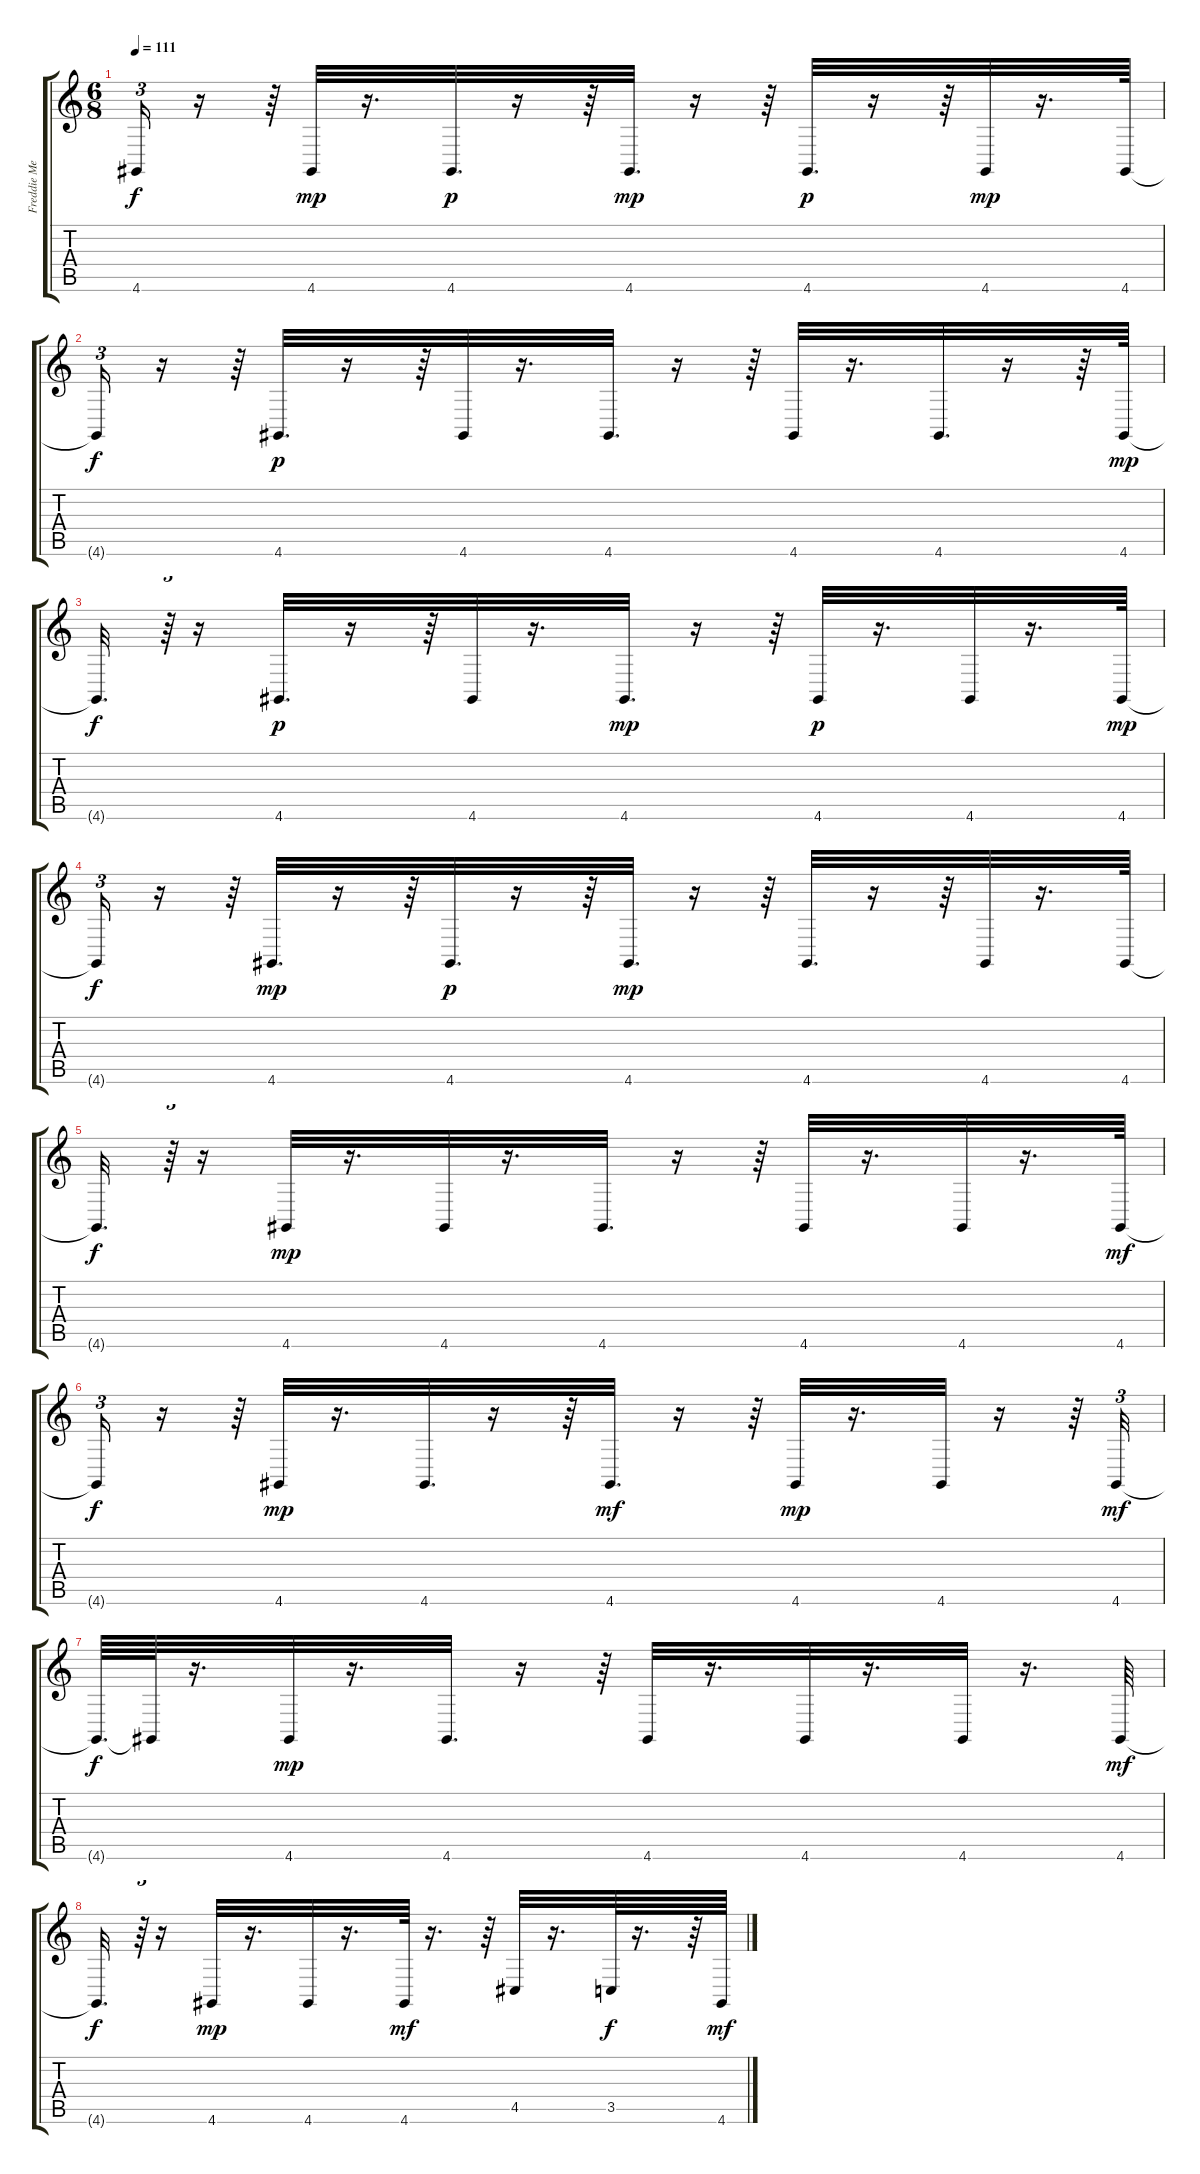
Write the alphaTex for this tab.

\track ("Freddie Mercury Piano Bass" "Freddie Me") {instrument acousticgrandpiano}
\staff {score tabs}
\tuning (E4 B3 G3 D3 A2 E2) {hide}
\ts (6 8)
\tempo 111
\clef g2
\ks c
4.6{t}.16{tu (3 2) dy f} r.16 r.64 4.6.32{dy mp} r.16{d} 4.6.32{d dy p} r.16 r.64 4.6.32{d dy mp} r.16 r.64 4.6.32{d dy p} r.16 r.64 4.6.32{dy mp} r.16{d} 4.6.64 |
4.6{t}.16{tu (3 2) dy f} r.16 r.64 4.6.32{d dy p} r.16 r.64 4.6.32 r.16{d} 4.6.32{d} r.16 r.64 4.6.32 r.16{d} 4.6.32{d} r.16 r.64 4.6.64{dy mp} |
4.6{t}.32{d dy f} r.64{tu (3 2)} r.16 4.6.32{d dy p} r.16 r.64 4.6.32 r.16{d} 4.6.32{d dy mp} r.16 r.64 4.6.32{dy p} r.16{d} 4.6.32 r.16{d} 4.6.64{dy mp} |
4.6{t}.16{tu (3 2) dy f} r.16 r.64 4.6.32{d dy mp} r.16 r.64 4.6.32{d dy p} r.16 r.64 4.6.32{d dy mp} r.16 r.64 4.6.32{d} r.16 r.64 4.6.32 r.16{d} 4.6.64 |
4.6{t}.32{d dy f} r.64{tu (3 2)} r.16 4.6.32{dy mp} r.16{d} 4.6.32 r.16{d} 4.6.32{d} r.16 r.64 4.6.32 r.16{d} 4.6.32 r.16{d} 4.6.64{dy mf} |
4.6{t}.16{tu (3 2) dy f} r.16 r.64 4.6.32{dy mp} r.16{d} 4.6.32{d} r.16 r.64 4.6.32{d dy mf} r.16 r.64 4.6.32{dy mp} r.16{d} 4.6.32 r.16 r.64 4.6.32{tu (3 2) dy mf} |
4.6{t}.64{d dy f} 4.6{t}.64 r.16{d} 4.6.32{dy mp} r.16{d} 4.6.32{d} r.16 r.64 4.6.32 r.16{d} 4.6.32 r.16{d} 4.6.32 r.16{d} 4.6.64{dy mf} |
4.6{t}.32{d dy f} r.64{tu (3 2)} r.16 4.6.32{dy mp} r.16{d} 4.6.32 r.16{d} 4.6.64{dy mf} r.16{d} r.64 4.5.32 r.16{d} 3.5.64{dy f} r.16{d} r.64 4.6.64{dy mf}
